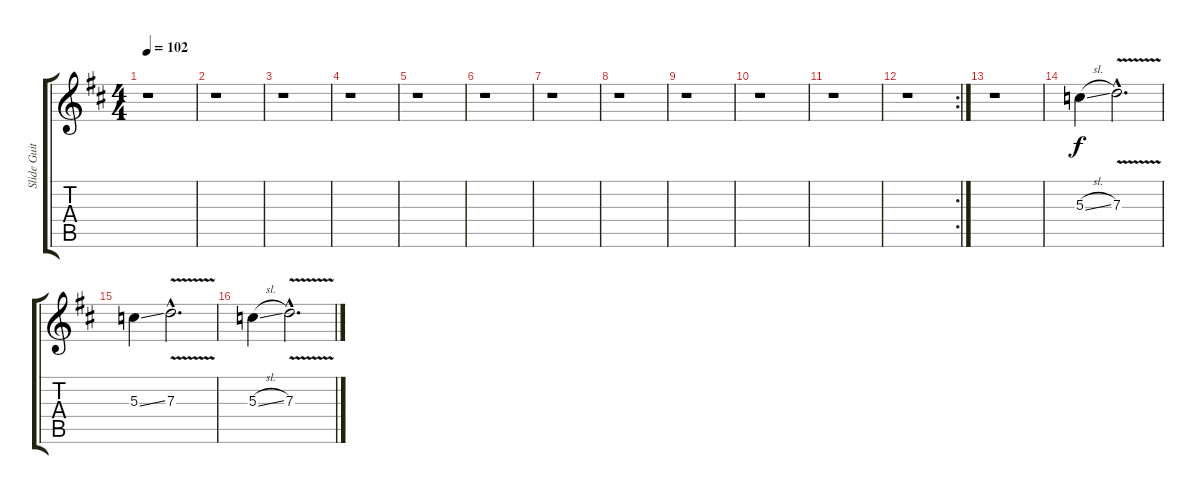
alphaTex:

\track ("Slide Guitar" "Slide Guit") {instrument overdrivenguitar}
\staff {score tabs}
\tuning (D4 B3 G3 D3 G2 D2) {hide}
\ts (4 4)
\tempo 102
\clef g2
\ks d
r.1{dy f} |
r.1 |
r.1 |
r.1 |
r.1 |
r.1 |
r.1 |
r.1 |
r.1 |
r.1 |
r.1 |
\rc 2
r.1 |
r.1 |
5.3{sl}.4 7.3{v hac}.2{d} |
5.3{ss}.4 7.3{v hac}.2{d} |
5.3{sl}.4 7.3{v hac}.2{d}
